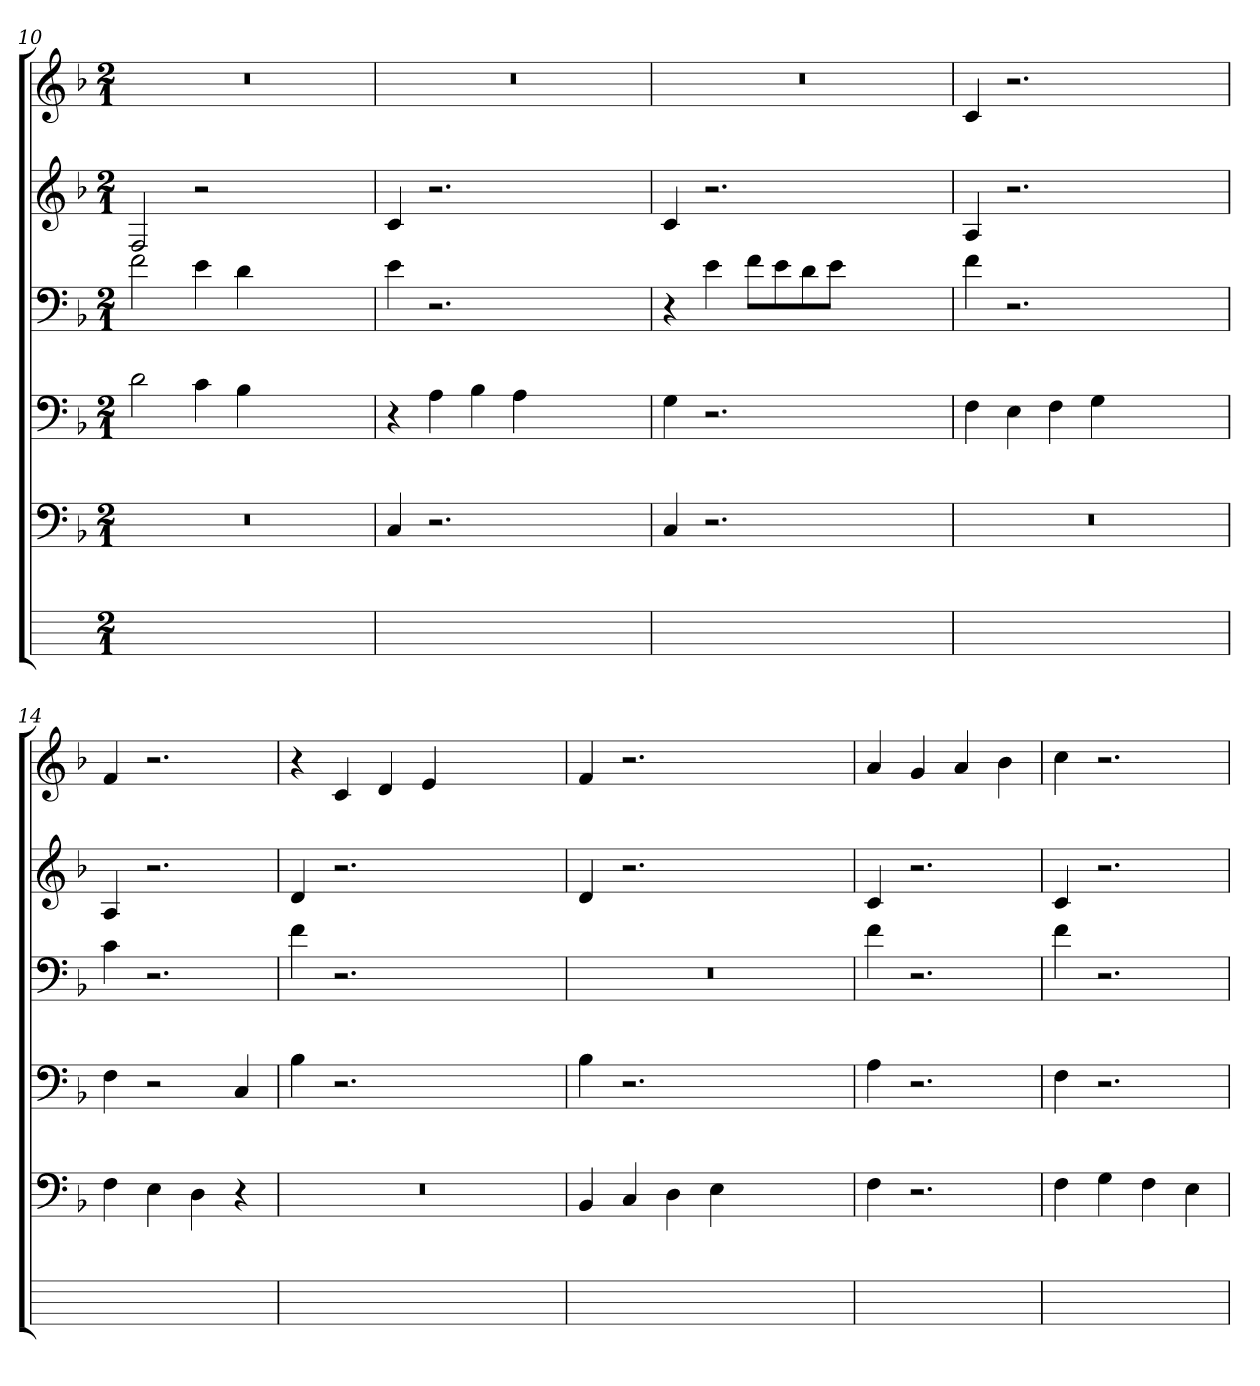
**kern	**kern	**kern	**kern	**kern	**kern
*part6	*part5	*part4	*part3	*part2	*part1
*staff6	*staff5	*staff4	*staff3	*staff2	*staff1
*	*clefF4	*clefF4	*clefF4	*clefG2	*clefG2
*	*k[b-]	*k[b-]	*k[b-]	*k[b-]	*k[b-]
*	*F:	*F:	*F:	*F:	*F:
*M2/1	*M2/1	*M2/1	*M2/1	*M2/1	*M2/1
=10	=10	=10	=10	=10	=10
0ryy	0r	2d	2fi	2F	0r
.	.	4c	4ej	2r	.
.	.	4B-j	4dj	.	.
.	.	1ryy	1ryy	1ryy	.
=11	=11	=11	=11	=11	=11
0ryy	4C	4r	4e	4c	0r
.	2.r	4AZ	2.r	2.r	.
.	.	4B-	.	.	.
.	.	4A	.	.	.
.	1ryy	1ryy	1ryy	1ryy	.
=12	=12	=12	=12	=12	=12
0ryy	4Ci	4G	4r	4c	0r
.	2.r	2.r	4eZ	2.r	.
.	.	.	8fZL	.	.
.	.	.	8eZ	.	.
.	.	.	8dZ	.	.
.	.	.	8eZJ	.	.
.	1ryy	1ryy	1ryy	1ryy	.
=13	=13	=13	=13	=13	=13
0ryy	0r	4F	4f	4A	4cj
.	.	4EZ	2.r	2.r	2.r
.	.	4FZ	.	.	.
.	.	4GZ	.	.	.
.	.	1ryy	1ryy	1ryy	1ryy
=14	=14	=14	=14	=14	=14
1ryy	4F	4F	4cj	4Ai	4fi
.	4EZ	2r	2.r	2.r	2.r
.	4Dj	.	.	.	.
.	4r	4CZ	.	.	.
=15	=15	=15	=15	=15	=15
0ryy	0r	4B-	4fi	4d	4r
.	.	2.r	2.r	2.r	4cZ
.	.	.	.	.	4dZ
.	.	.	.	.	4eZ
.	.	1ryy	1ryy	1ryy	1ryy
=16	=16	=16	=16	=16	=16
0ryy	4BB-	4B-	0r	4d	4f
.	4CZ	2.r	.	2.r	2.r
.	4DZ	.	.	.	.
.	4EZ	.	.	.	.
.	1ryy	1ryy	.	1ryy	1ryy
=17	=17	=17	=17	=17	=17
1ryy	4F	4A	4fi	4c	4a
.	2.r	2.r	2.r	2.r	4gZ
.	.	.	.	.	4aZ
.	.	.	.	.	4b-
=18	=18	=18	=18	=18	=18
1ryy	4F	4F	4fi	4c	4cc
.	4GZ	2.r	2.r	2.r	2.r
.	4FZ	.	.	.	.
.	4EZ	.	.	.	.
=	=	=	=	=	=
*-	*-	*-	*-	*-	*-
